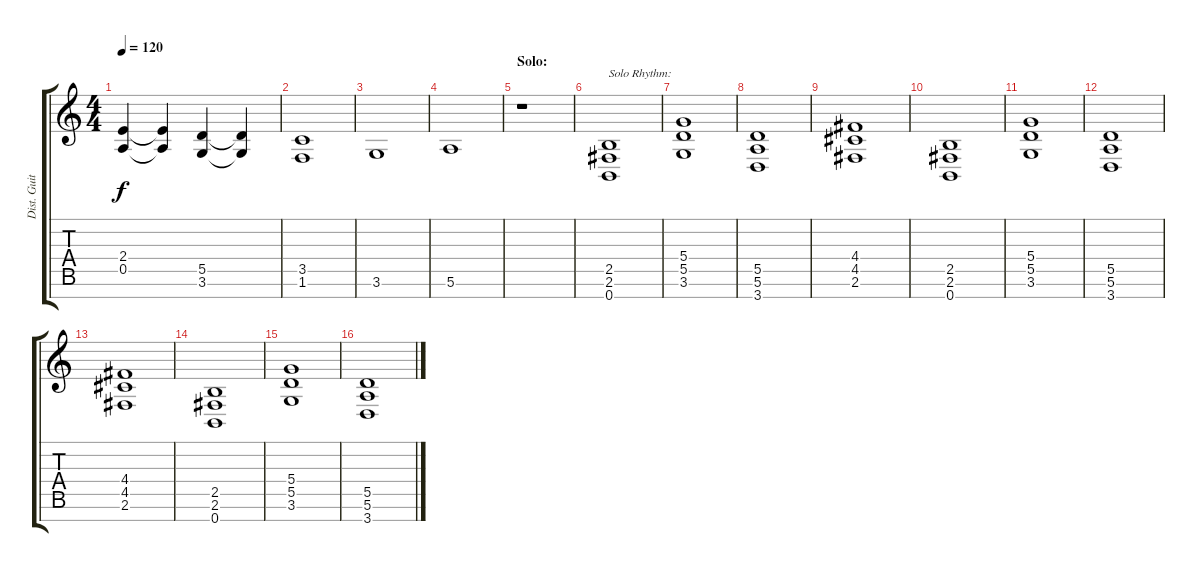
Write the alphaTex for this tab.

\track ("Dist. Guitar 2" "Dist. Guit") {instrument distortionguitar}
\staff {score tabs}
\tuning (E4 B3 G3 D3 A2 E2 B1) {hide}
\ts (4 4)
\tempo 120
\clef g2
\ks c
(2.4{t} 0.5{t}).4{dy f} (2.4{t} 0.5{t}).4 (5.5 3.6).4 (5.5{t} 3.6{t}).4 |
(3.5 1.6).1 |
3.6.1 |
5.6.1 |
\section ("" "Solo:")
r.1 |
(2.5 2.6 0.7).1{txt "Solo Rhythm:"} |
(5.4 5.5 3.6).1 |
(5.5 5.6 3.7).1 |
(4.4 4.5 2.6).1 |
(2.5 2.6 0.7).1 |
(5.4 5.5 3.6).1 |
(5.5 5.6 3.7).1 |
(4.4 4.5 2.6).1 |
(2.5 2.6 0.7).1 |
(5.4 5.5 3.6).1 |
(5.5 5.6 3.7).1
